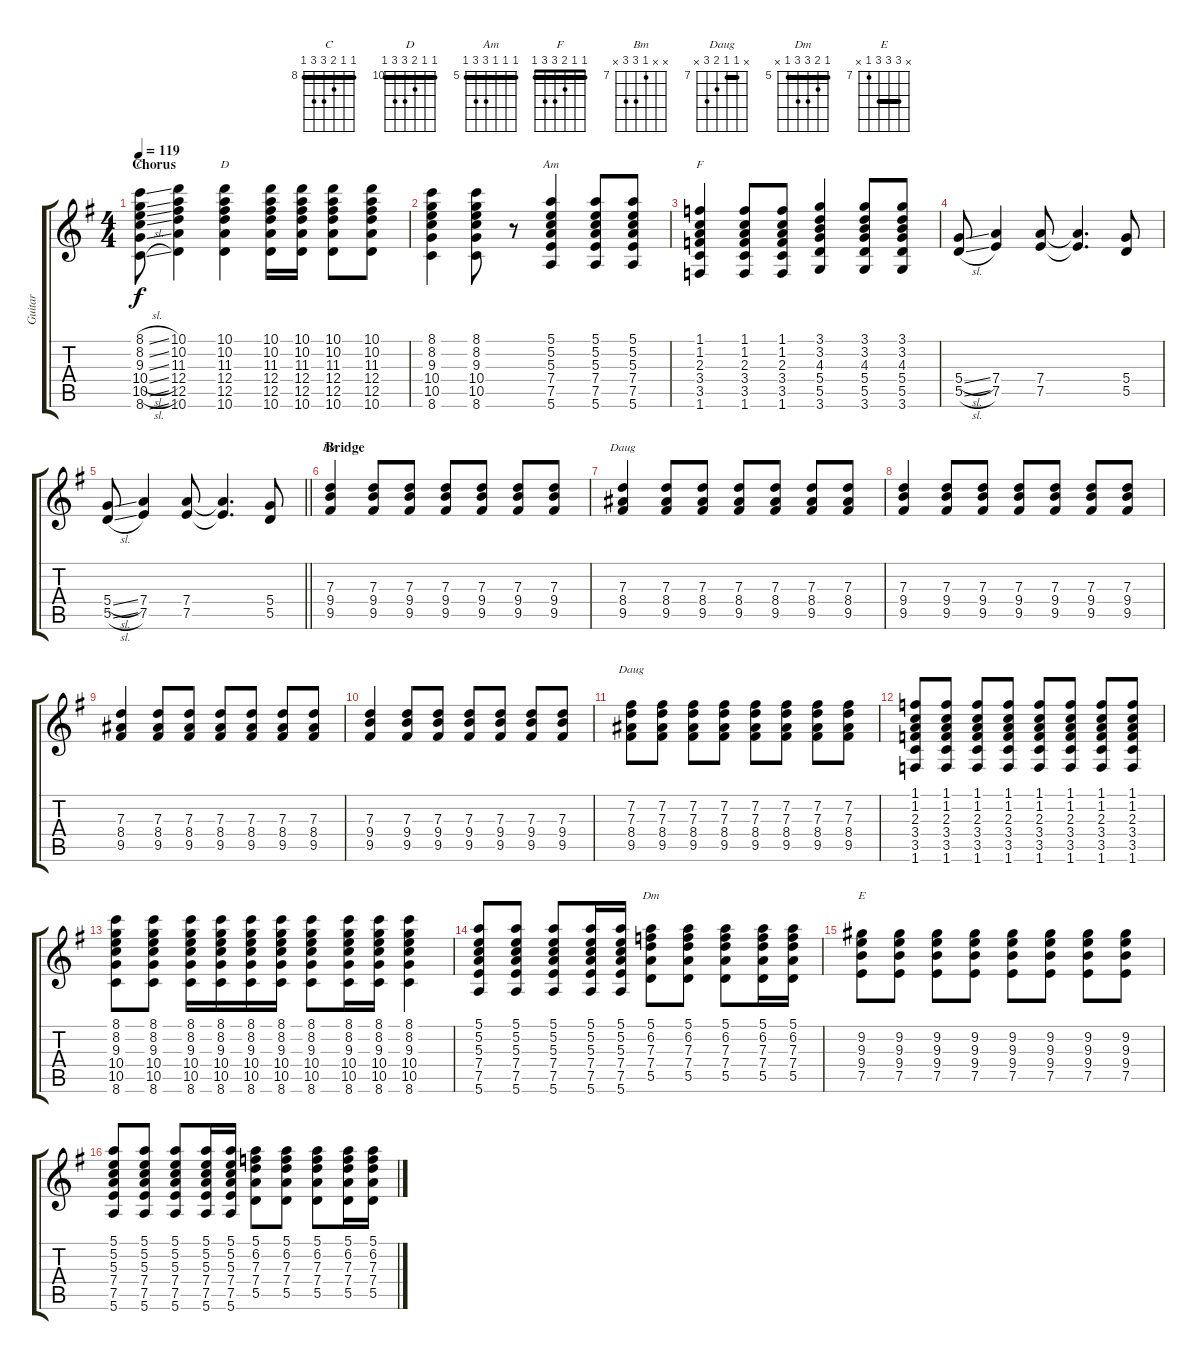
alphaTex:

\track ("Guitar" "Guitar") {instrument distortionguitar}
\staff {score tabs}
\tuning (E4 B3 G3 D3 A2 E2) {hide}
\chord ("C" 8 8 9 10 10 8) {firstfret 8 barre 8}
\chord ("D" 10 10 11 12 12 10) {firstfret 10 barre 10}
\chord ("Am" 5 5 5 7 7 5) {firstfret 5 barre 5}
\chord ("F" 1 1 2 3 3 1) {barre 1}
\chord ("Bm" x x 7 9 9 x) {firstfret 7}
\chord ("Daug" x x 7 8 9 x) {firstfret 7}
\chord ("Daug" x 7 7 8 9 x) {firstfret 7 barre 7}
\chord ("Dm" 5 6 7 7 5 x) {firstfret 5 barre 5}
\chord ("E" x 9 9 9 7 x) {firstfret 7 barre 9}
\ts (4 4)
\section ("" "Chorus")
\tempo 119
\clef g2
\ks g
(8.1{sl} 8.2{sl} 9.3{sl} 10.4{sl} 10.5{sl} 8.6{sl}).8{ch "C" dy f} (10.1 10.2 11.3 12.4 12.5 10.6).4 (10.1 10.2 11.3 12.4 12.5 10.6).4{ch "D"} (10.1 10.2 11.3 12.4 12.5 10.6).16 (10.1 10.2 11.3 12.4 12.5 10.6).16 (10.1 10.2 11.3 12.4 12.5 10.6).8 (10.1 10.2 11.3 12.4 12.5 10.6).8 |
(8.1 8.2 9.3 10.4 10.5 8.6).4 (8.1 8.2 9.3 10.4 10.5 8.6).8 r.8 (5.1 5.2 5.3 7.4 7.5 5.6).4{ch "Am"} (5.1 5.2 5.3 7.4 7.5 5.6).8 (5.1 5.2 5.3 7.4 7.5 5.6).8 |
(1.1 1.2 2.3 3.4 3.5 1.6).4{ch "F"} (1.1 1.2 2.3 3.4 3.5 1.6).8 (1.1 1.2 2.3 3.4 3.5 1.6).8 (3.1 3.2 4.3 5.4 5.5 3.6).4 (3.1 3.2 4.3 5.4 5.5 3.6).8 (3.1 3.2 4.3 5.4 5.5 3.6).8 |
(5.4{sl} 5.5{sl}).8 (7.4 7.5).4 (7.4 7.5).8 (7.4{t} 7.5{t}).4{d} (5.4 5.5).8 |
\barLineRight lightlight
(5.4{sl} 5.5{sl}).8 (7.4 7.5).4 (7.4 7.5).8 (7.4{t} 7.5{t}).4{d} (5.4 5.5).8 |
\section ("" "Bridge")
(7.3 9.4 9.5).4{ch "Bm"} (7.3 9.4 9.5).8 (7.3 9.4 9.5).8 (7.3 9.4 9.5).8 (7.3 9.4 9.5).8 (7.3 9.4 9.5).8 (7.3 9.4 9.5).8 |
(7.3 8.4 9.5).4{ch "Daug"} (7.3 8.4 9.5).8 (7.3 8.4 9.5).8 (7.3 8.4 9.5).8 (7.3 8.4 9.5).8 (7.3 8.4 9.5).8 (7.3 8.4 9.5).8 |
(7.3 9.4 9.5).4 (7.3 9.4 9.5).8 (7.3 9.4 9.5).8 (7.3 9.4 9.5).8 (7.3 9.4 9.5).8 (7.3 9.4 9.5).8 (7.3 9.4 9.5).8 |
(7.3 8.4 9.5).4 (7.3 8.4 9.5).8 (7.3 8.4 9.5).8 (7.3 8.4 9.5).8 (7.3 8.4 9.5).8 (7.3 8.4 9.5).8 (7.3 8.4 9.5).8 |
(7.3 9.4 9.5).4 (7.3 9.4 9.5).8 (7.3 9.4 9.5).8 (7.3 9.4 9.5).8 (7.3 9.4 9.5).8 (7.3 9.4 9.5).8 (7.3 9.4 9.5).8 |
(7.2 7.3 8.4 9.5).8{ch "Daug"} (7.2 7.3 8.4 9.5).8 (7.2 7.3 8.4 9.5).8 (7.2 7.3 8.4 9.5).8 (7.2 7.3 8.4 9.5).8 (7.2 7.3 8.4 9.5).8 (7.2 7.3 8.4 9.5).8 (7.2 7.3 8.4 9.5).8 |
(1.1 1.2 2.3 3.4 3.5 1.6).8 (1.1 1.2 2.3 3.4 3.5 1.6).8 (1.1 1.2 2.3 3.4 3.5 1.6).8 (1.1 1.2 2.3 3.4 3.5 1.6).8 (1.1 1.2 2.3 3.4 3.5 1.6).8 (1.1 1.2 2.3 3.4 3.5 1.6).8 (1.1 1.2 2.3 3.4 3.5 1.6).8 (1.1 1.2 2.3 3.4 3.5 1.6).8 |
(8.1 8.2 9.3 10.4 10.5 8.6).8 (8.1 8.2 9.3 10.4 10.5 8.6).8 (8.1 8.2 9.3 10.4 10.5 8.6).16 (8.1 8.2 9.3 10.4 10.5 8.6).16 (8.1 8.2 9.3 10.4 10.5 8.6).16 (8.1 8.2 9.3 10.4 10.5 8.6).16 (8.1 8.2 9.3 10.4 10.5 8.6).8 (8.1 8.2 9.3 10.4 10.5 8.6).16 (8.1 8.2 9.3 10.4 10.5 8.6).16 (8.1 8.2 9.3 10.4 10.5 8.6).4 |
(5.1 5.2 5.3 7.4 7.5 5.6).8 (5.1 5.2 5.3 7.4 7.5 5.6).8 (5.1 5.2 5.3 7.4 7.5 5.6).8 (5.1 5.2 5.3 7.4 7.5 5.6).16 (5.1 5.2 5.3 7.4 7.5 5.6).16 (5.1 6.2 7.3 7.4 5.5).8{ch "Dm"} (5.1 6.2 7.3 7.4 5.5).8 (5.1 6.2 7.3 7.4 5.5).8 (5.1 6.2 7.3 7.4 5.5).16 (5.1 6.2 7.3 7.4 5.5).16 |
(9.2 9.3 9.4 7.5).8{ch "E"} (9.2 9.3 9.4 7.5).8 (9.2 9.3 9.4 7.5).8 (9.2 9.3 9.4 7.5).8 (9.2 9.3 9.4 7.5).8 (9.2 9.3 9.4 7.5).8 (9.2 9.3 9.4 7.5).8 (9.2 9.3 9.4 7.5).8 |
(5.1 5.2 5.3 7.4 7.5 5.6).8 (5.1 5.2 5.3 7.4 7.5 5.6).8 (5.1 5.2 5.3 7.4 7.5 5.6).8 (5.1 5.2 5.3 7.4 7.5 5.6).16 (5.1 5.2 5.3 7.4 7.5 5.6).16 (5.1 6.2 7.3 7.4 5.5).8 (5.1 6.2 7.3 7.4 5.5).8 (5.1 6.2 7.3 7.4 5.5).8 (5.1 6.2 7.3 7.4 5.5).16 (5.1 6.2 7.3 7.4 5.5).16
